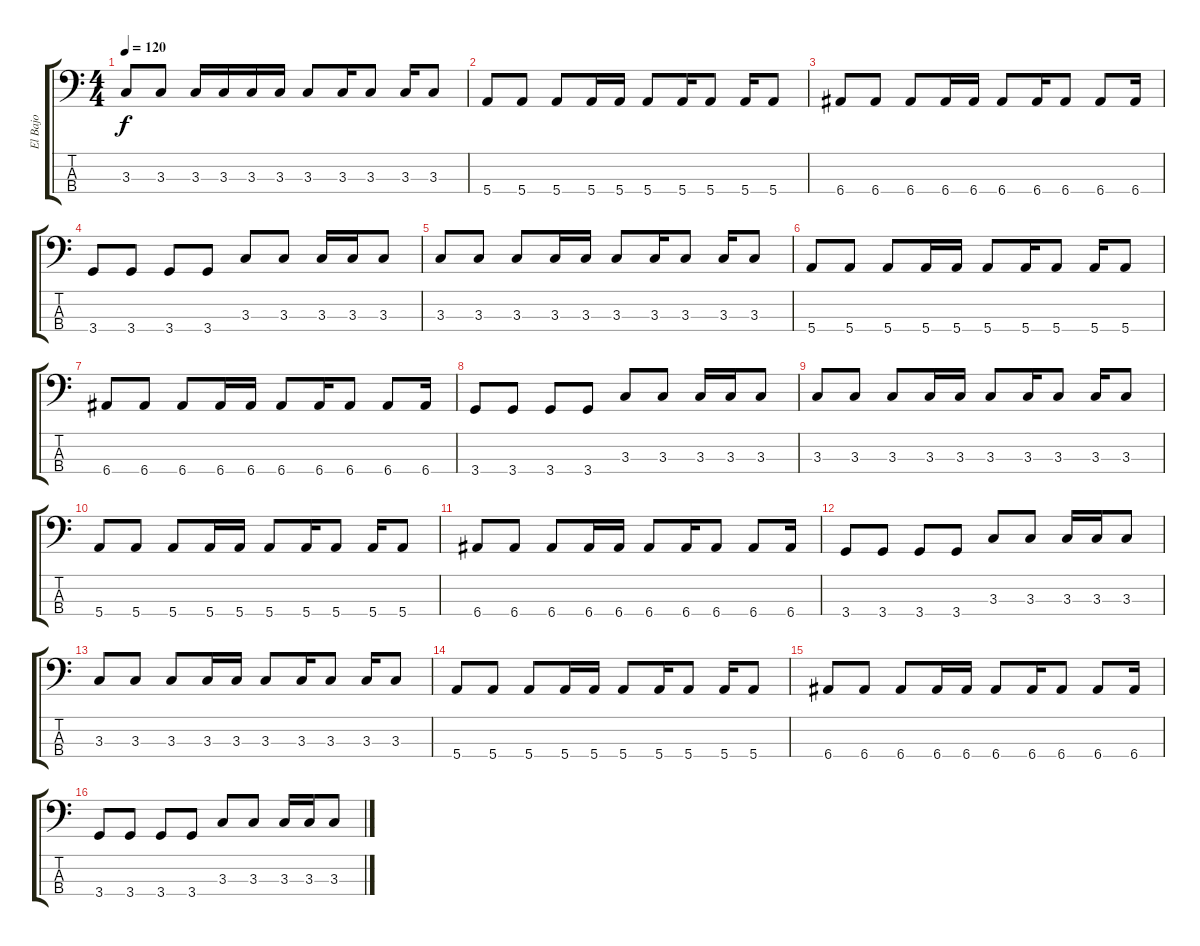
\track ("El Bajo" "El Bajo") {instrument electricbasspick}
\staff {score tabs}
\tuning (G2 D2 A1 E1) {hide}
\ts (4 4)
\tempo 120
\clef f4
\ks c
3.3.8{dy f instrument electricbasspick} 3.3.8 3.3.16 3.3.16 3.3.16 3.3.16 3.3.8 3.3.16 3.3.8 3.3.16 3.3.8 |
5.4.8 5.4.8 5.4.8 5.4.16 5.4.16 5.4.8 5.4.16 5.4.8 5.4.16 5.4.8 |
6.4.8 6.4.8 6.4.8 6.4.16 6.4.16 6.4.8 6.4.16 6.4.8 6.4.8 6.4.16 |
3.4.8 3.4.8 3.4.8 3.4.8 3.3.8 3.3.8 3.3.16 3.3.16 3.3.8 |
3.3.8 3.3.8 3.3.8 3.3.16 3.3.16 3.3.8 3.3.16 3.3.8 3.3.16 3.3.8 |
5.4.8 5.4.8 5.4.8 5.4.16 5.4.16 5.4.8 5.4.16 5.4.8 5.4.16 5.4.8 |
6.4.8 6.4.8 6.4.8 6.4.16 6.4.16 6.4.8 6.4.16 6.4.8 6.4.8 6.4.16 |
3.4.8 3.4.8 3.4.8 3.4.8 3.3.8 3.3.8 3.3.16 3.3.16 3.3.8 |
3.3.8 3.3.8 3.3.8 3.3.16 3.3.16 3.3.8 3.3.16 3.3.8 3.3.16 3.3.8 |
5.4.8 5.4.8 5.4.8 5.4.16 5.4.16 5.4.8 5.4.16 5.4.8 5.4.16 5.4.8 |
6.4.8 6.4.8 6.4.8 6.4.16 6.4.16 6.4.8 6.4.16 6.4.8 6.4.8 6.4.16 |
3.4.8 3.4.8 3.4.8 3.4.8 3.3.8 3.3.8 3.3.16 3.3.16 3.3.8 |
3.3.8 3.3.8 3.3.8 3.3.16 3.3.16 3.3.8 3.3.16 3.3.8 3.3.16 3.3.8 |
5.4.8 5.4.8 5.4.8 5.4.16 5.4.16 5.4.8 5.4.16 5.4.8 5.4.16 5.4.8 |
6.4.8 6.4.8 6.4.8 6.4.16 6.4.16 6.4.8 6.4.16 6.4.8 6.4.8 6.4.16 |
3.4.8 3.4.8 3.4.8 3.4.8 3.3.8 3.3.8 3.3.16 3.3.16 3.3.8
